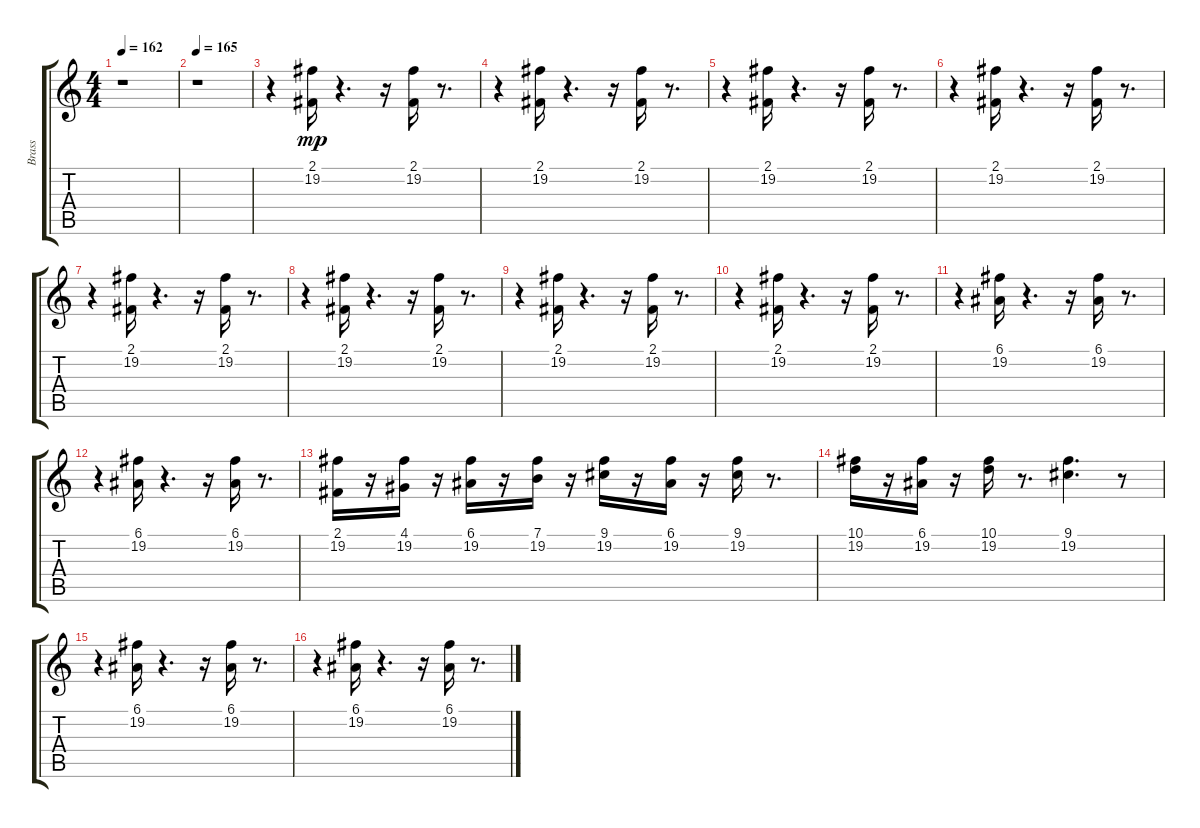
\track ("Brass" "Brass") {instrument trumpet}
\staff {score tabs}
\tuning (E4 B3 G3 D3 A2 E2) {hide}
\ts (4 4)
\tempo 162
\clef g2
\ks c
r.1{dy mp} |
\tempo 165
r.1 |
r.4 (2.1 19.2).16 r.4{d} r.16 (2.1 19.2).16 r.8{d} |
r.4 (2.1 19.2).16 r.4{d} r.16 (2.1 19.2).16 r.8{d} |
r.4 (2.1 19.2).16 r.4{d} r.16 (2.1 19.2).16 r.8{d} |
r.4 (2.1 19.2).16 r.4{d} r.16 (2.1 19.2).16 r.8{d} |
r.4 (2.1 19.2).16 r.4{d} r.16 (2.1 19.2).16 r.8{d} |
r.4 (2.1 19.2).16 r.4{d} r.16 (2.1 19.2).16 r.8{d} |
r.4 (2.1 19.2).16 r.4{d} r.16 (2.1 19.2).16 r.8{d} |
r.4 (2.1 19.2).16 r.4{d} r.16 (2.1 19.2).16 r.8{d} |
r.4 (6.1 19.2).16 r.4{d} r.16 (6.1 19.2).16 r.8{d} |
r.4 (6.1 19.2).16 r.4{d} r.16 (6.1 19.2).16 r.8{d} |
(2.1 19.2).16 r.16 (4.1 19.2).16 r.16 (6.1 19.2).16 r.16 (7.1 19.2).16 r.16 (9.1 19.2).16 r.16 (6.1 19.2).16 r.16 (9.1 19.2).16 r.8{d} |
(10.1 19.2).16 r.16 (6.1 19.2).16 r.16 (10.1 19.2).16 r.8{d} (9.1 19.2).4{d} r.8 |
r.4 (6.1 19.2).16 r.4{d} r.16 (6.1 19.2).16 r.8{d} |
r.4 (6.1 19.2).16 r.4{d} r.16 (6.1 19.2).16 r.8{d}
